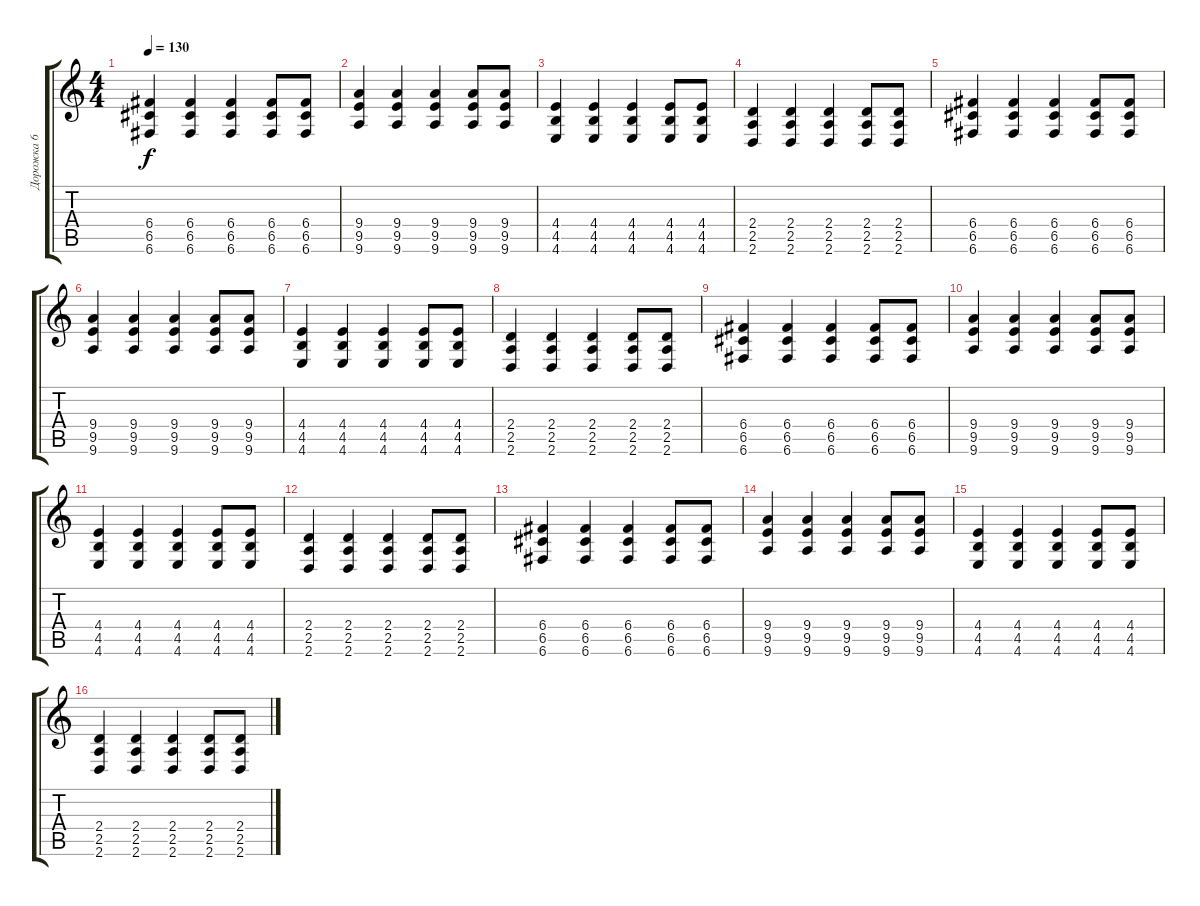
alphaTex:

\track ("Дорожка 6" "Дорожка 6") {instrument electricguitarjazz}
\staff {score tabs}
\tuning (D4 A3 F3 C3 G2 C2) {hide}
\ts (4 4)
\tempo 130
\clef g2
\ks c
(6.4 6.5 6.6).4{dy f} (6.4 6.5 6.6).4 (6.4 6.5 6.6).4 (6.4 6.5 6.6).8 (6.4 6.5 6.6).8 |
(9.4 9.5 9.6).4 (9.4 9.5 9.6).4 (9.4 9.5 9.6).4 (9.4 9.5 9.6).8 (9.4 9.5 9.6).8 |
(4.4 4.5 4.6).4 (4.4 4.5 4.6).4 (4.4 4.5 4.6).4 (4.4 4.5 4.6).8 (4.4 4.5 4.6).8 |
(2.4 2.5 2.6).4 (2.4 2.5 2.6).4 (2.4 2.5 2.6).4 (2.4 2.5 2.6).8 (2.4 2.5 2.6).8 |
(6.4 6.5 6.6).4 (6.4 6.5 6.6).4 (6.4 6.5 6.6).4 (6.4 6.5 6.6).8 (6.4 6.5 6.6).8 |
(9.4 9.5 9.6).4 (9.4 9.5 9.6).4 (9.4 9.5 9.6).4 (9.4 9.5 9.6).8 (9.4 9.5 9.6).8 |
(4.4 4.5 4.6).4 (4.4 4.5 4.6).4 (4.4 4.5 4.6).4 (4.4 4.5 4.6).8 (4.4 4.5 4.6).8 |
(2.4 2.5 2.6).4 (2.4 2.5 2.6).4 (2.4 2.5 2.6).4 (2.4 2.5 2.6).8 (2.4 2.5 2.6).8 |
(6.4 6.5 6.6).4 (6.4 6.5 6.6).4 (6.4 6.5 6.6).4 (6.4 6.5 6.6).8 (6.4 6.5 6.6).8 |
(9.4 9.5 9.6).4 (9.4 9.5 9.6).4 (9.4 9.5 9.6).4 (9.4 9.5 9.6).8 (9.4 9.5 9.6).8 |
(4.4 4.5 4.6).4 (4.4 4.5 4.6).4 (4.4 4.5 4.6).4 (4.4 4.5 4.6).8 (4.4 4.5 4.6).8 |
(2.4 2.5 2.6).4 (2.4 2.5 2.6).4 (2.4 2.5 2.6).4 (2.4 2.5 2.6).8 (2.4 2.5 2.6).8 |
(6.4 6.5 6.6).4 (6.4 6.5 6.6).4 (6.4 6.5 6.6).4 (6.4 6.5 6.6).8 (6.4 6.5 6.6).8 |
(9.4 9.5 9.6).4 (9.4 9.5 9.6).4 (9.4 9.5 9.6).4 (9.4 9.5 9.6).8 (9.4 9.5 9.6).8 |
(4.4 4.5 4.6).4 (4.4 4.5 4.6).4 (4.4 4.5 4.6).4 (4.4 4.5 4.6).8 (4.4 4.5 4.6).8 |
(2.4 2.5 2.6).4 (2.4 2.5 2.6).4 (2.4 2.5 2.6).4 (2.4 2.5 2.6).8 (2.4 2.5 2.6).8
